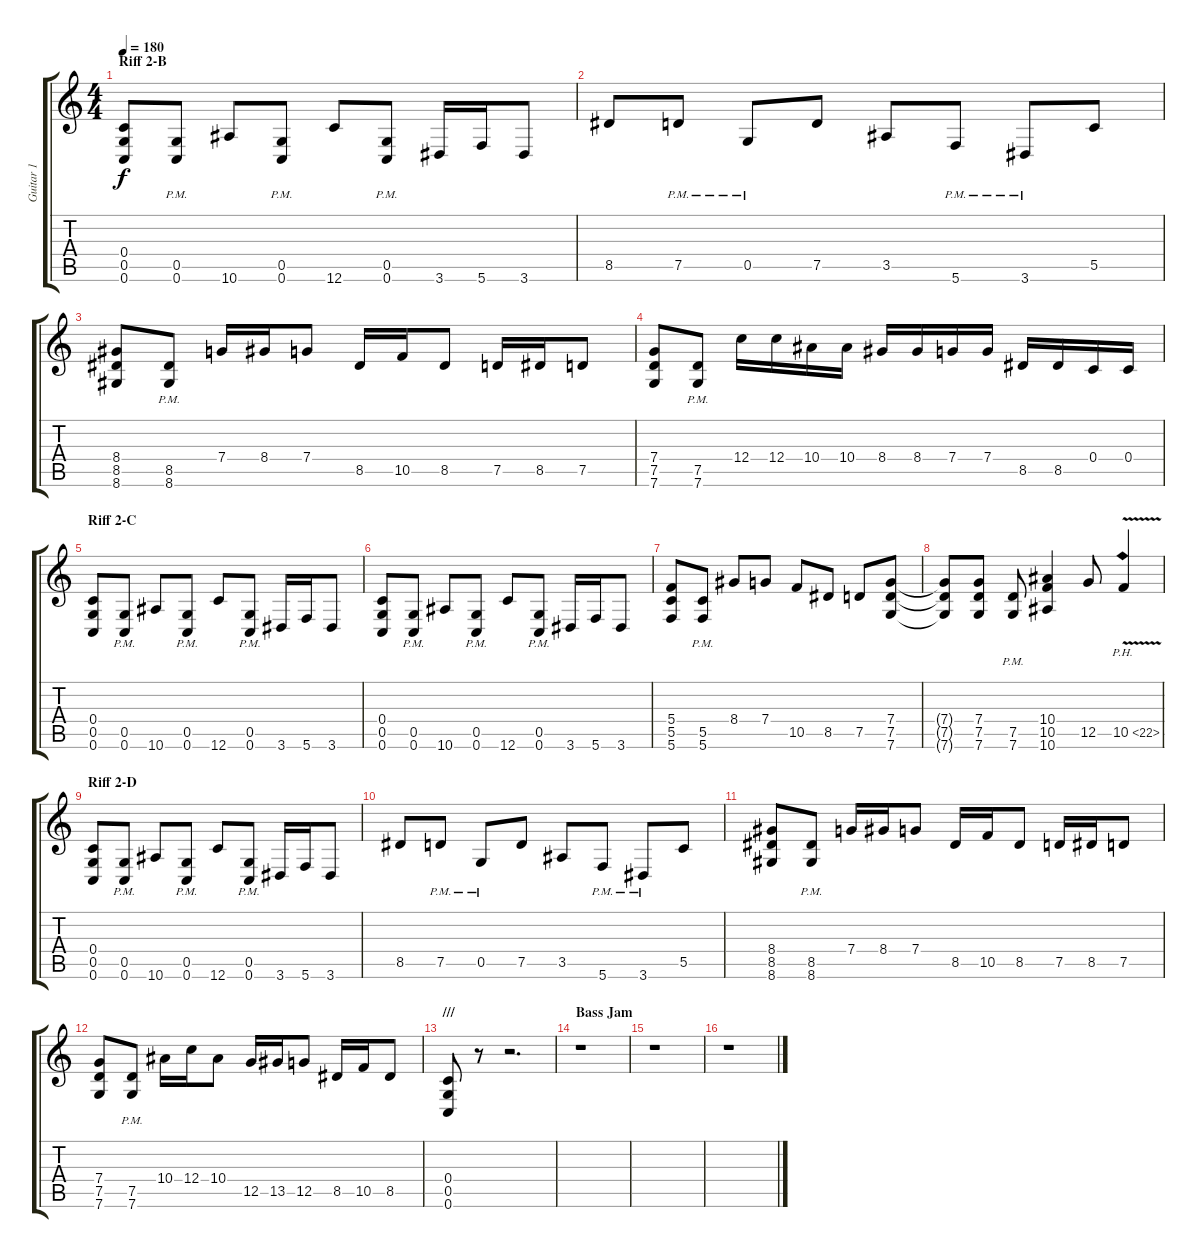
\track ("Guitar 1" "Guitar 1") {instrument distortionguitar}
\staff {score tabs}
\tuning (D4 A3 F3 C3 G2 C2) {hide}
\ts (4 4)
\section ("" "Riff 2-B")
\tempo 180
\clef g2
\ks c
(0.4 0.5 0.6).8{dy f instrument distortionguitar} (0.5{pm} 0.6{pm}).8 10.6.8 (0.5{pm} 0.6{pm}).8 12.6.8 (0.5{pm} 0.6{pm}).8 3.6.16 5.6.16 3.6.8 |
8.5.8 7.5{pm}.8 0.5{pm}.8 7.5.8 3.5.8 5.6{pm}.8 3.6{pm}.8 5.5.8 |
(8.4 8.5 8.6).8 (8.5{pm} 8.6{pm}).8 7.4.16 8.4.16 7.4.8 8.5.16 10.5.16 8.5.8 7.5.16 8.5.16 7.5.8 |
(7.4 7.5 7.6).8 (7.5{pm} 7.6{pm}).8 12.4.16 12.4.16 10.4.16 10.4.16 8.4.16 8.4.16 7.4.16 7.4.16 8.5.16 8.5.16 0.4.16 0.4.16 |
\section ("" "Riff 2-C")
(0.4 0.5 0.6).8 (0.5{pm} 0.6{pm}).8 10.6.8 (0.5{pm} 0.6{pm}).8 12.6.8 (0.5{pm} 0.6{pm}).8 3.6.16 5.6.16 3.6.8 |
(0.4 0.5 0.6).8 (0.5{pm} 0.6{pm}).8 10.6.8 (0.5{pm} 0.6{pm}).8 12.6.8 (0.5{pm} 0.6{pm}).8 3.6.16 5.6.16 3.6.8 |
(5.4 5.5 5.6).8 (5.5{pm} 5.6{pm}).8 8.4.8 7.4.8 10.5.8 8.5.8 7.5.8 (7.4 7.5 7.6).8 |
(7.4{t} 7.5{t} 7.6{t}).8 (7.4 7.5 7.6).8 (7.5{pm} 7.6{pm}).8 (10.4 10.5 10.6).4 12.5.8 10.5{ph 12 v}.4{instrument guitarharmonics} |
\section ("" "Riff 2-D")
(0.4 0.5 0.6).8{instrument distortionguitar} (0.5{pm} 0.6{pm}).8 10.6.8 (0.5{pm} 0.6{pm}).8 12.6.8 (0.5{pm} 0.6{pm}).8 3.6.16 5.6.16 3.6.8 |
8.5.8 7.5{pm}.8 0.5{pm}.8 7.5.8 3.5.8 5.6{pm}.8 3.6{pm}.8 5.5.8 |
(8.4 8.5 8.6).8 (8.5{pm} 8.6{pm}).8 7.4.16 8.4.16 7.4.8 8.5.16 10.5.16 8.5.8 7.5.16 8.5.16 7.5.8 |
(7.4 7.5 7.6).8 (7.5{pm} 7.6{pm}).8 10.4.16 12.4.16 10.4.8 12.5.16 13.5.16 12.5.8 8.5.16 10.5.16 8.5.8 |
\section ("" "///")
(0.4 0.5 0.6).8 r.8 r.2{d} |
\section ("" "Bass Jam")
r.1 |
r.1 |
r.1
